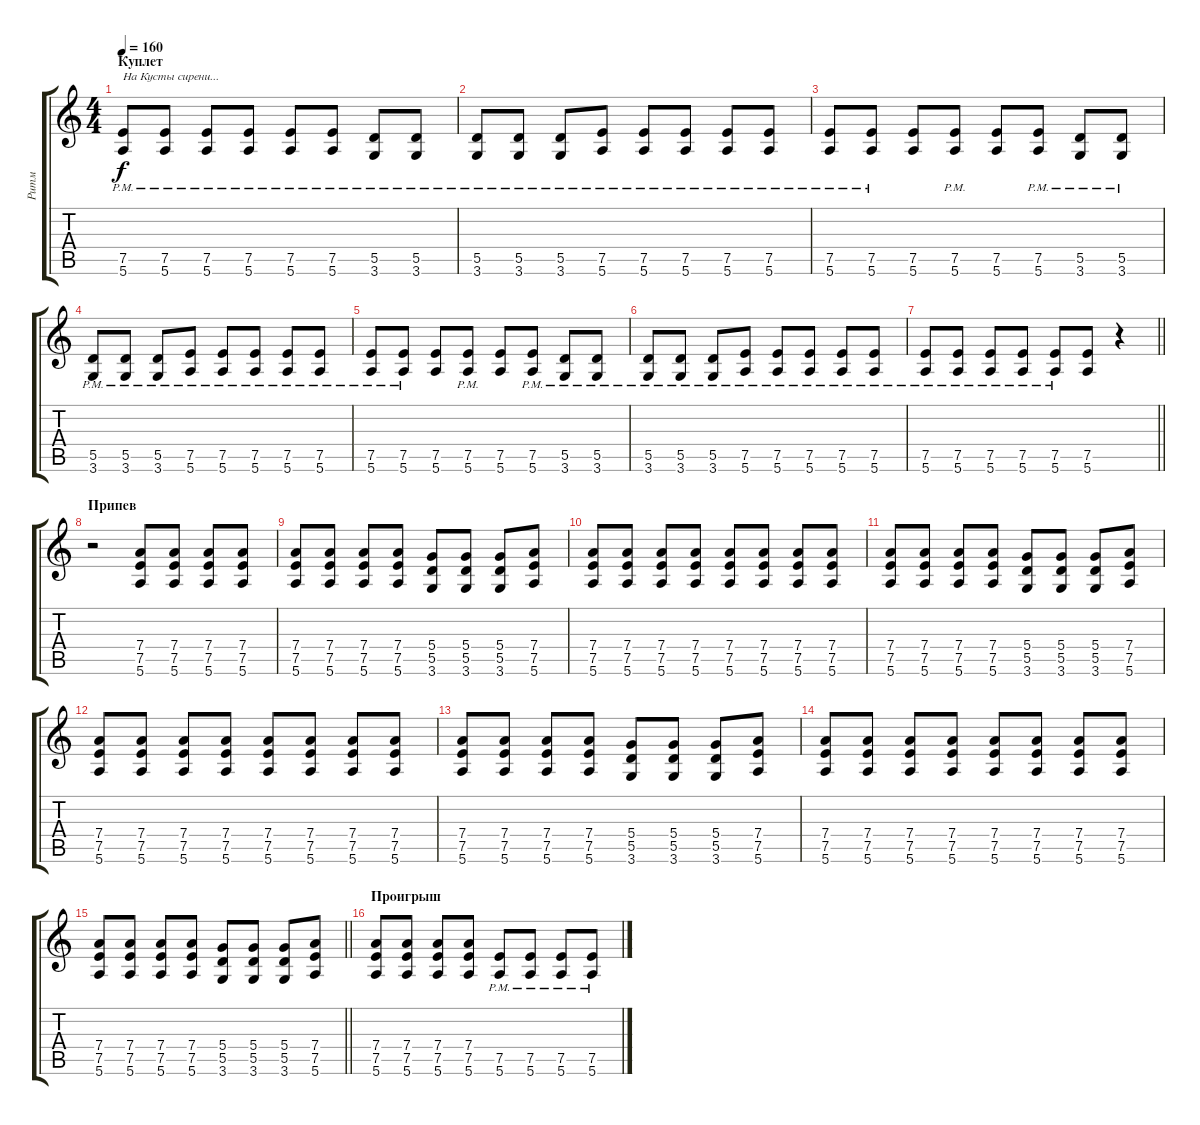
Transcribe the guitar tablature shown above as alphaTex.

\track ("Ритм" "Ритм") {instrument overdrivenguitar}
\staff {score tabs}
\tuning (E4 B3 G3 D3 A2 E2) {hide}
\ts (4 4)
\section ("" "Куплет")
\tempo 160
\clef g2
\ks c
(7.5{pm} 5.6{pm}).8{txt "На Кусты сирени..." dy f} (7.5{pm} 5.6{pm}).8 (7.5{pm} 5.6{pm}).8 (7.5{pm} 5.6{pm}).8 (7.5{pm} 5.6{pm}).8 (7.5{pm} 5.6{pm}).8 (5.5{pm} 3.6{pm}).8 (5.5{pm} 3.6{pm}).8 |
(5.5{pm} 3.6{pm}).8 (5.5{pm} 3.6{pm}).8 (5.5{pm} 3.6{pm}).8 (7.5{pm} 5.6{pm}).8 (7.5{pm} 5.6{pm}).8 (7.5{pm} 5.6{pm}).8 (7.5{pm} 5.6{pm}).8 (7.5{pm} 5.6{pm}).8 |
(7.5{pm} 5.6{pm}).8 (7.5{pm} 5.6{pm}).8 (7.5 5.6).8 (7.5{pm} 5.6{pm}).8 (7.5 5.6).8 (7.5{pm} 5.6{pm}).8 (5.5{pm} 3.6{pm}).8 (5.5{pm} 3.6{pm}).8 |
(5.5{pm} 3.6{pm}).8 (5.5{pm} 3.6{pm}).8 (5.5{pm} 3.6{pm}).8 (7.5{pm} 5.6{pm}).8 (7.5{pm} 5.6{pm}).8 (7.5{pm} 5.6{pm}).8 (7.5{pm} 5.6{pm}).8 (7.5{pm} 5.6{pm}).8 |
(7.5{pm} 5.6{pm}).8 (7.5{pm} 5.6{pm}).8 (7.5 5.6).8 (7.5{pm} 5.6{pm}).8 (7.5 5.6).8 (7.5{pm} 5.6{pm}).8 (5.5{pm} 3.6{pm}).8 (5.5{pm} 3.6{pm}).8 |
(5.5{pm} 3.6{pm}).8 (5.5{pm} 3.6{pm}).8 (5.5{pm} 3.6{pm}).8 (7.5{pm} 5.6{pm}).8 (7.5{pm} 5.6{pm}).8 (7.5{pm} 5.6{pm}).8 (7.5{pm} 5.6{pm}).8 (7.5{pm} 5.6{pm}).8 |
\barLineRight lightlight
(7.5{pm} 5.6{pm}).8 (7.5{pm} 5.6{pm}).8 (7.5{pm} 5.6{pm}).8 (7.5{pm} 5.6{pm}).8 (7.5{pm} 5.6{pm}).8 (7.5 5.6).8 r.4 |
\section ("" "Припев")
r.2 (7.4 7.5 5.6).8 (7.4 7.5 5.6).8 (7.4 7.5 5.6).8 (7.4 7.5 5.6).8 |
(7.4 7.5 5.6).8 (7.4 7.5 5.6).8 (7.4 7.5 5.6).8 (7.4 7.5 5.6).8 (5.4 5.5 3.6).8 (5.4 5.5 3.6).8 (5.4 5.5 3.6).8 (7.4 7.5 5.6).8 |
(7.4 7.5 5.6).8 (7.4 7.5 5.6).8 (7.4 7.5 5.6).8 (7.4 7.5 5.6).8 (7.4 7.5 5.6).8 (7.4 7.5 5.6).8 (7.4 7.5 5.6).8 (7.4 7.5 5.6).8 |
(7.4 7.5 5.6).8 (7.4 7.5 5.6).8 (7.4 7.5 5.6).8 (7.4 7.5 5.6).8 (5.4 5.5 3.6).8 (5.4 5.5 3.6).8 (5.4 5.5 3.6).8 (7.4 7.5 5.6).8 |
(7.4 7.5 5.6).8 (7.4 7.5 5.6).8 (7.4 7.5 5.6).8 (7.4 7.5 5.6).8 (7.4 7.5 5.6).8 (7.4 7.5 5.6).8 (7.4 7.5 5.6).8 (7.4 7.5 5.6).8 |
(7.4 7.5 5.6).8 (7.4 7.5 5.6).8 (7.4 7.5 5.6).8 (7.4 7.5 5.6).8 (5.4 5.5 3.6).8 (5.4 5.5 3.6).8 (5.4 5.5 3.6).8 (7.4 7.5 5.6).8 |
(7.4 7.5 5.6).8 (7.4 7.5 5.6).8 (7.4 7.5 5.6).8 (7.4 7.5 5.6).8 (7.4 7.5 5.6).8 (7.4 7.5 5.6).8 (7.4 7.5 5.6).8 (7.4 7.5 5.6).8 |
\barLineRight lightlight
(7.4 7.5 5.6).8 (7.4 7.5 5.6).8 (7.4 7.5 5.6).8 (7.4 7.5 5.6).8 (5.4 5.5 3.6).8 (5.4 5.5 3.6).8 (5.4 5.5 3.6).8 (7.4 7.5 5.6).8 |
\section ("" "Проигрыш")
(7.4 7.5 5.6).8 (7.4 7.5 5.6).8 (7.4 7.5 5.6).8 (7.4 7.5 5.6).8 (7.5{pm} 5.6{pm}).8 (7.5{pm} 5.6{pm}).8 (7.5{pm} 5.6{pm}).8 (7.5{pm} 5.6{pm}).8
